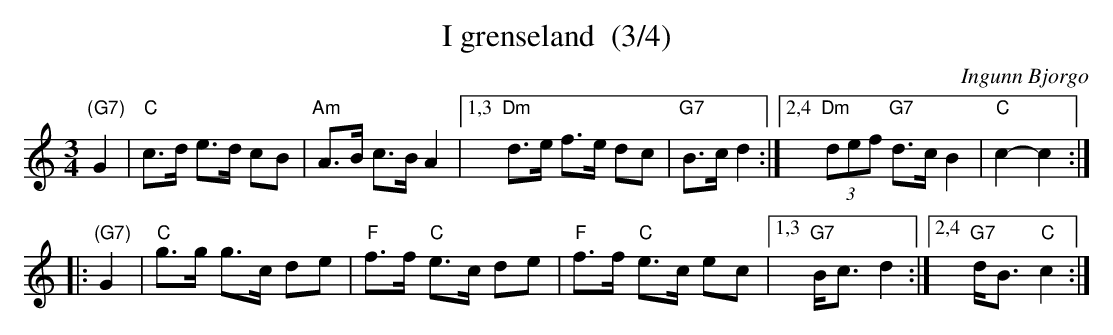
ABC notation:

X:1
T: I grenseland  (3/4)
C: Ingunn Bj\orgo
M: 3/4
L: 1/8
K: 4/8
"(G7)"G2 |\
"C"c>d e>d cB | "Am"A>B c>B A2 |\
[1,3 "Dm"d>e f>e dc | "G7"B>c d2 :|\
[2,4 "Dm"(3def "G7"d>c B2 | "C"c2- c2 :|
|: "(G7)"G2 |\
"C"g>g g>c de | "F"f>f "C"e>c de | "F"f>f "C"e>c ec |\
[1,3 "G7"B<c d2 :|[2,4 "G7"d<B "C"c2 :|
